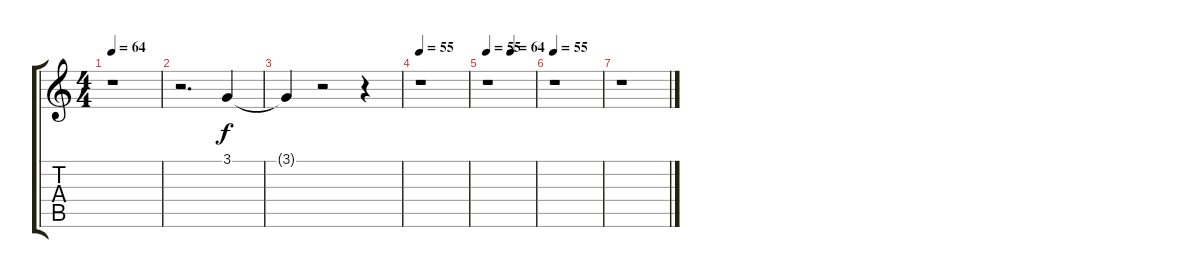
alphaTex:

\track "" {instrument seashore}
\staff {score tabs}
\tuning (E4 B3 G3 D3 A2 E2) {hide}
\ts (4 4)
\tempo 64
\clef g2
\ks c
r.1{dy f} |
r.2{d} 3.1.4 |
3.1{t}.4 r.2 r.4 |
\tempo 55
r.1 |
\tempo 55
\tempo (64 0.5)
r.1 |
\tempo 55
r.1 |
r.1
